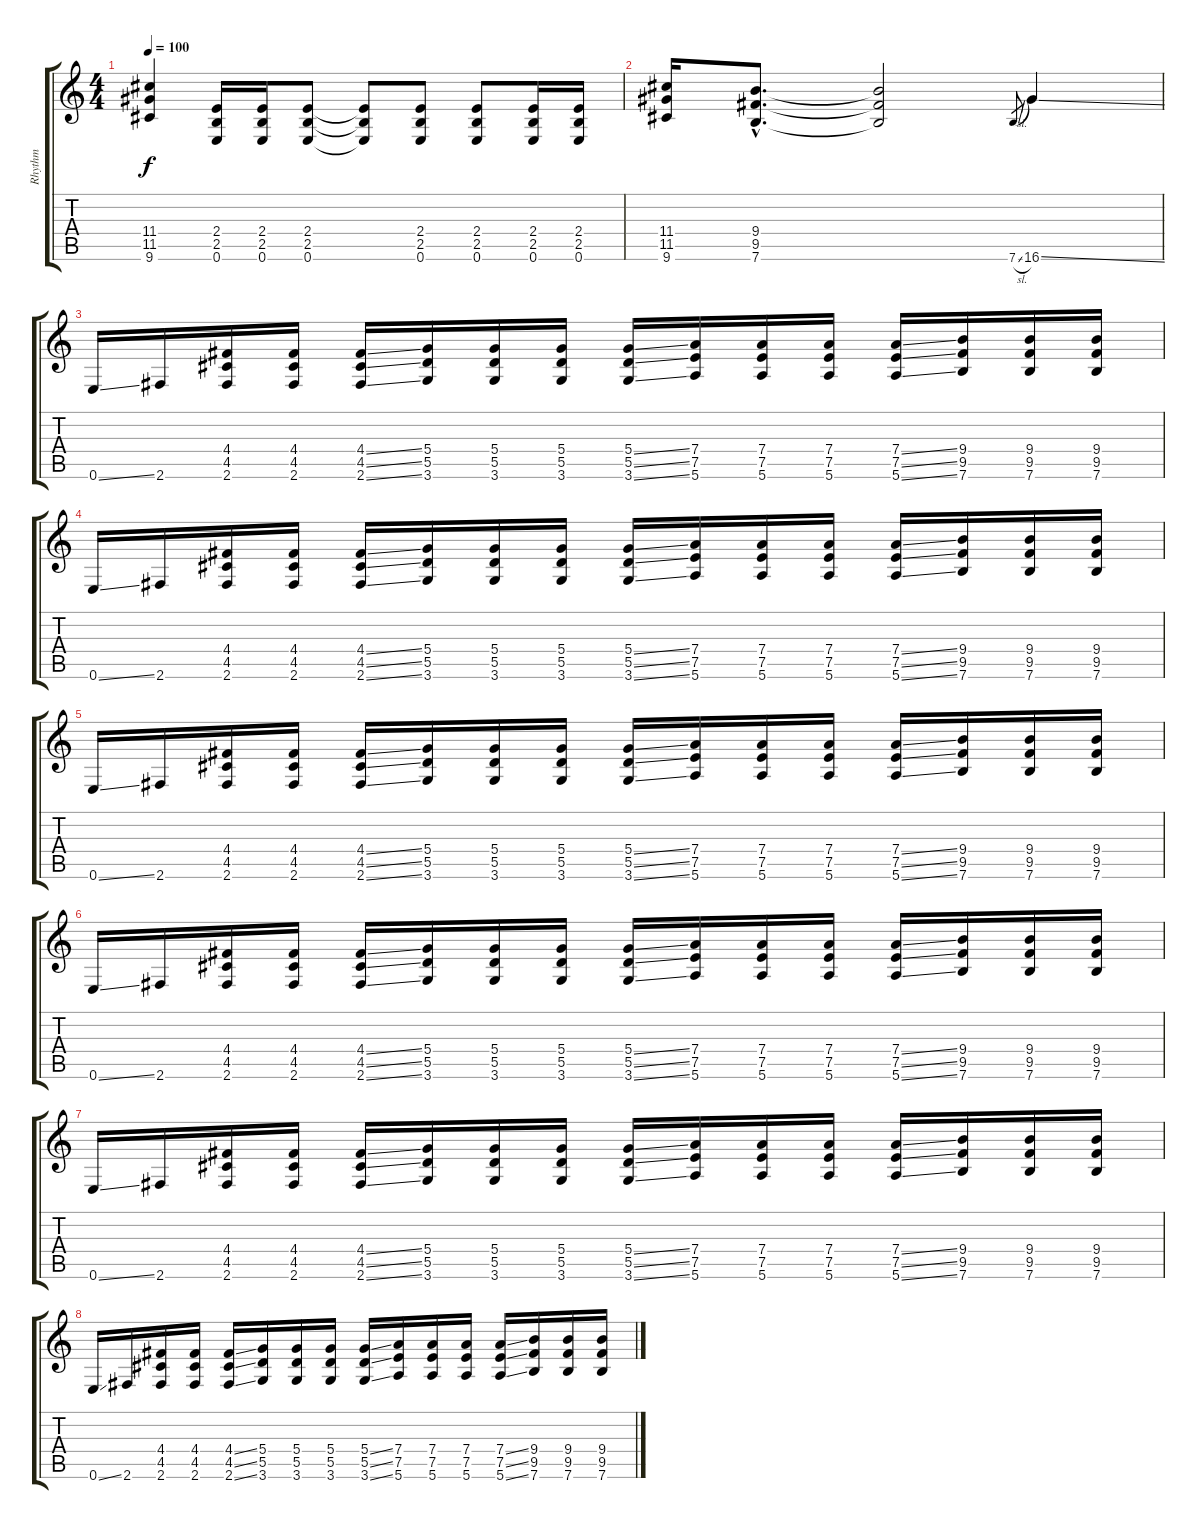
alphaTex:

\track ("Rhythm" "Rhythm") {instrument distortionguitar}
\staff {score tabs}
\tuning (E4 B3 G3 D3 A2 E2) {hide}
\ts (4 4)
\tempo 100
\clef g2
\ks c
(11.4 11.5 9.6).4{dy f} (2.4 2.5 0.6).16 (2.4 2.5 0.6).16 (2.4 2.5 0.6).8 (2.4{t} 2.5{t} 0.6{t}).8 (2.4 2.5 0.6).8 (2.4 2.5 0.6).8 (2.4 2.5 0.6).16 (2.4 2.5 0.6).16 |
(11.4 11.5 9.6).16 (9.4{hac} 9.5{hac} 7.6{hac}).8{d} (9.4{t} 9.5{t} 7.6{t}).2 7.6{sl}.8{gr} 16.6{ss}.4 |
0.6{ss}.16 2.6.16 (4.4 4.5 2.6).16 (4.4 4.5 2.6).16 (4.4{ss} 4.5{ss} 2.6{ss}).16 (5.4 5.5 3.6).16 (5.4 5.5 3.6).16 (5.4 5.5 3.6).16 (5.4{ss} 5.5{ss} 3.6{ss}).16 (7.4 7.5 5.6).16 (7.4 7.5 5.6).16 (7.4 7.5 5.6).16 (7.4{ss} 7.5{ss} 5.6{ss}).16 (9.4 9.5 7.6).16 (9.4 9.5 7.6).16 (9.4 9.5 7.6).16 |
0.6{ss}.16 2.6.16 (4.4 4.5 2.6).16 (4.4 4.5 2.6).16 (4.4{ss} 4.5{ss} 2.6{ss}).16 (5.4 5.5 3.6).16 (5.4 5.5 3.6).16 (5.4 5.5 3.6).16 (5.4{ss} 5.5{ss} 3.6{ss}).16 (7.4 7.5 5.6).16 (7.4 7.5 5.6).16 (7.4 7.5 5.6).16 (7.4{ss} 7.5{ss} 5.6{ss}).16 (9.4 9.5 7.6).16 (9.4 9.5 7.6).16 (9.4 9.5 7.6).16 |
0.6{ss}.16 2.6.16 (4.4 4.5 2.6).16 (4.4 4.5 2.6).16 (4.4{ss} 4.5{ss} 2.6{ss}).16 (5.4 5.5 3.6).16 (5.4 5.5 3.6).16 (5.4 5.5 3.6).16 (5.4{ss} 5.5{ss} 3.6{ss}).16 (7.4 7.5 5.6).16 (7.4 7.5 5.6).16 (7.4 7.5 5.6).16 (7.4{ss} 7.5{ss} 5.6{ss}).16 (9.4 9.5 7.6).16 (9.4 9.5 7.6).16 (9.4 9.5 7.6).16 |
0.6{ss}.16 2.6.16 (4.4 4.5 2.6).16 (4.4 4.5 2.6).16 (4.4{ss} 4.5{ss} 2.6{ss}).16 (5.4 5.5 3.6).16 (5.4 5.5 3.6).16 (5.4 5.5 3.6).16 (5.4{ss} 5.5{ss} 3.6{ss}).16 (7.4 7.5 5.6).16 (7.4 7.5 5.6).16 (7.4 7.5 5.6).16 (7.4{ss} 7.5{ss} 5.6{ss}).16 (9.4 9.5 7.6).16 (9.4 9.5 7.6).16 (9.4 9.5 7.6).16 |
0.6{ss}.16 2.6.16 (4.4 4.5 2.6).16 (4.4 4.5 2.6).16 (4.4{ss} 4.5{ss} 2.6{ss}).16 (5.4 5.5 3.6).16 (5.4 5.5 3.6).16 (5.4 5.5 3.6).16 (5.4{ss} 5.5{ss} 3.6{ss}).16 (7.4 7.5 5.6).16 (7.4 7.5 5.6).16 (7.4 7.5 5.6).16 (7.4{ss} 7.5{ss} 5.6{ss}).16 (9.4 9.5 7.6).16 (9.4 9.5 7.6).16 (9.4 9.5 7.6).16 |
0.6{ss}.16 2.6.16 (4.4 4.5 2.6).16 (4.4 4.5 2.6).16 (4.4{ss} 4.5{ss} 2.6{ss}).16 (5.4 5.5 3.6).16 (5.4 5.5 3.6).16 (5.4 5.5 3.6).16 (5.4{ss} 5.5{ss} 3.6{ss}).16 (7.4 7.5 5.6).16 (7.4 7.5 5.6).16 (7.4 7.5 5.6).16 (7.4{ss} 7.5{ss} 5.6{ss}).16 (9.4 9.5 7.6).16 (9.4 9.5 7.6).16 (9.4 9.5 7.6).16
